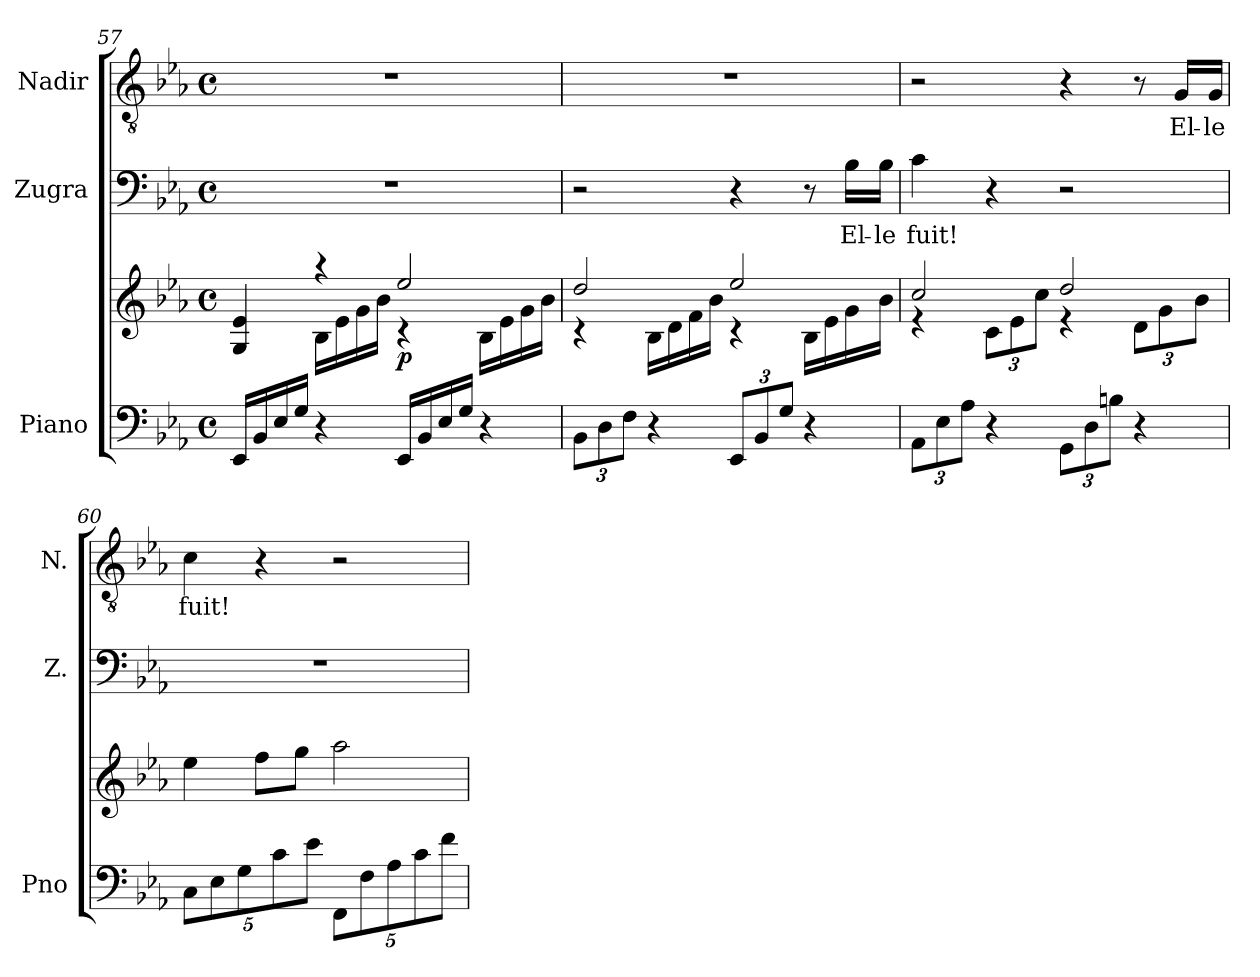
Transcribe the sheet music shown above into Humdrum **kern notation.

**kern	**kern	**dynam	**kern	**text	**kern	**text
*part3	*part3	*part3	*part2	*part2	*part1	*part1
*staff4	*staff3	*staff3/4	*staff2	*staff2	*staff1	*staff1
*I"Piano	*	*	*I"Zugra	*	*I"Nadir	*
*I'Pno	*	*	*I'Z.	*	*I'N.	*
!!LO:PB:g=z
*clefF4	*clefG2	*	*clefF4	*	*clefGv2	*
*k[b-e-a-]	*k[b-e-a-]	*	*k[b-e-a-]	*	*k[b-e-a-]	*
*M4/4	*M4/4	*	*M4/4	*	*M4/4	*
*met(c)	*met(c)	*	*met(c)	*	*met(c)	*
=57	=57	=57	=57	=57	=57	=57
*	*^	*	*	*	*	*
16EE-/LL	4G/ 4e-/	4ryy	.	1r	.	1r	.
16BB-/	.	.	.	.	.	.	.
16E-/	.	.	.	.	.	.	.
16G/JJ	.	.	.	.	.	.	.
4r	4r	16B-\LL	.	.	.	.	.
.	.	16e-\	.	.	.	.	.
.	.	16g\	.	.	.	.	.
.	.	16b-\JJ	.	.	.	.	.
!	!	!	!LO:DY:b	!	!	!	!
16EE-/LL	2ee-/	4r	p	.	.	.	.
16BB-/	.	.	.	.	.	.	.
16E-/	.	.	.	.	.	.	.
16G/JJ	.	.	.	.	.	.	.
4r	.	16B-\LL	.	.	.	.	.
.	.	16e-\	.	.	.	.	.
.	.	16g\	.	.	.	.	.
.	.	16b-\JJ	.	.	.	.	.
=58	=58	=58	=58	=58	=58	=58	=58
*Xbrackettup	*	*	*	*	*	*	*
12BB-\L	2dd/	4r	.	2r	.	1r	.
12D\	.	.	.	.	.	.	.
12F\J	.	.	.	.	.	.	.
4r	.	16B-\LL	.	.	.	.	.
.	.	16d\	.	.	.	.	.
.	.	16f\	.	.	.	.	.
.	.	16b-\JJ	.	.	.	.	.
12EE-/L	2ee-/	4r	.	4r	.	.	.
12BB-/	.	.	.	.	.	.	.
12G/J	.	.	.	.	.	.	.
4r	.	16B-\LL	.	8r	.	.	.
.	.	16e-\	.	.	.	.	.
!	!	!	!	!	!LO:LY:b	!	!
.	.	16g\	.	16B-\LL	El-	.	.
!	!	!	!	!	!LO:LY:b	!	!
.	.	16b-\JJ	.	16B-\JJ	-le	.	.
=59	=59	=59	=59	=59	=59	=59	=59
!	!	!	!	!	!LO:LY:b	!	!
12AA-\L	2cc/	4r	.	4c\	fuit!	2r	.
12E-\	.	.	.	.	.	.	.
12A-\J	.	.	.	.	.	.	.
*	*	*Xbrackettup	*	*	*	*	*
4r	.	12c\L	.	4r	.	.	.
.	.	12e-\	.	.	.	.	.
.	.	12cc\J	.	.	.	.	.
12GG\L	2dd/	4r	.	2r	.	4r	.
12D\	.	.	.	.	.	.	.
12Bn\J	.	.	.	.	.	.	.
4r	.	12d\L	.	.	.	8r	.
.	.	12g\	.	.	.	.	.
!	!	!	!	!	!	!	!LO:LY:b
.	.	.	.	.	.	16G/LL	El-
.	.	12b-\J	.	.	.	.	.
!	!	!	!	!	!	!	!LO:LY:b
.	.	.	.	.	.	16G/JJ	-le
*	*v	*v	*	*	*	*	*
!!LO:LB:g=z
=60	=60	=60	=60	=60	=60	=60
!	!	!	!	!	!	!LO:LY:b
10C\L	4ee-\	.	1r	.	4c\	fuit!
10E-\	.	.	.	.	.	.
10G\	.	.	.	.	.	.
.	8ff\L	.	.	.	4r	.
10c\	.	.	.	.	.	.
.	8gg\J	.	.	.	.	.
10e-\J	.	.	.	.	.	.
10FF\L	2aa-\	.	.	.	2r	.
10F\	.	.	.	.	.	.
10A-\	.	.	.	.	.	.
10c\	.	.	.	.	.	.
10f\J	.	.	.	.	.	.
=	=	=	=	=	=	=
*-	*-	*-	*-	*-	*-	*-
